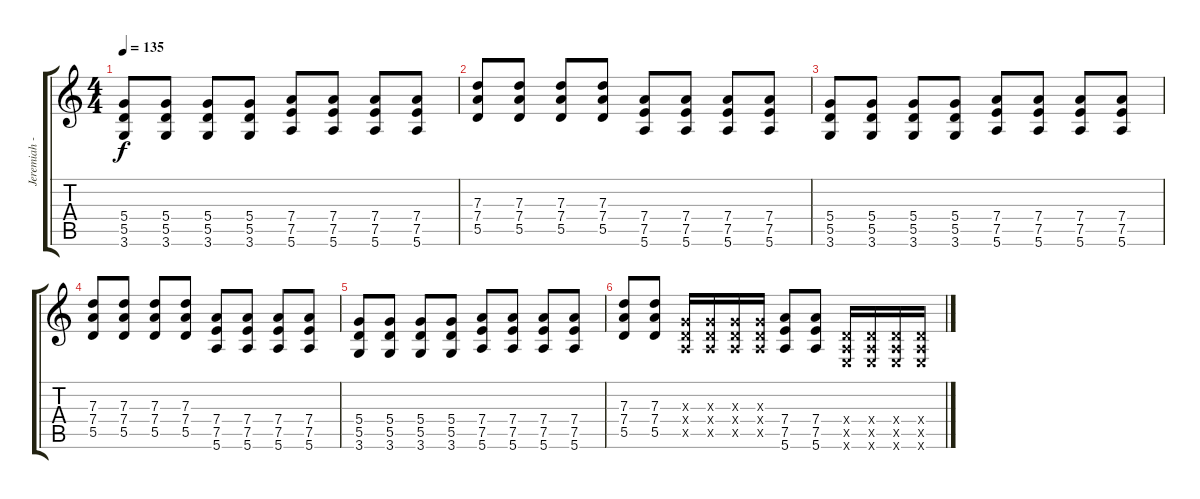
\track ("Jeremiah - guitare 1" "Jeremiah -") {instrument distortionguitar}
\staff {score tabs}
\tuning (E4 B3 G3 D3 A2 E2) {hide}
\ts (4 4)
\tempo 135
\clef g2
\ks c
(5.4 5.5 3.6).8{dy f} (5.4 5.5 3.6).8 (5.4 5.5 3.6).8 (5.4 5.5 3.6).8 (7.4 7.5 5.6).8 (7.4 7.5 5.6).8 (7.4 7.5 5.6).8 (7.4 7.5 5.6).8 |
(7.3 7.4 5.5).8 (7.3 7.4 5.5).8 (7.3 7.4 5.5).8 (7.3 7.4 5.5).8 (7.4 7.5 5.6).8 (7.4 7.5 5.6).8 (7.4 7.5 5.6).8 (7.4 7.5 5.6).8 |
(5.4 5.5 3.6).8 (5.4 5.5 3.6).8 (5.4 5.5 3.6).8 (5.4 5.5 3.6).8 (7.4 7.5 5.6).8 (7.4 7.5 5.6).8 (7.4 7.5 5.6).8 (7.4 7.5 5.6).8 |
(7.3 7.4 5.5).8 (7.3 7.4 5.5).8 (7.3 7.4 5.5).8 (7.3 7.4 5.5).8 (7.4 7.5 5.6).8 (7.4 7.5 5.6).8 (7.4 7.5 5.6).8 (7.4 7.5 5.6).8 |
(5.4 5.5 3.6).8 (5.4 5.5 3.6).8 (5.4 5.5 3.6).8 (5.4 5.5 3.6).8 (7.4 7.5 5.6).8 (7.4 7.5 5.6).8 (7.4 7.5 5.6).8 (7.4 7.5 5.6).8 |
(7.3 7.4 5.5).8 (7.3 7.4 5.5).8 (0.3{x} 0.4{x} 0.5{x}).16 (0.3{x} 0.4{x} 0.5{x}).16 (0.3{x} 0.4{x} 0.5{x}).16 (0.3{x} 0.4{x} 0.5{x}).16 (7.4 7.5 5.6).8 (7.4 7.5 5.6).8 (0.4{x} 0.5{x} 0.6{x}).16 (0.4{x} 0.5{x} 0.6{x}).16 (0.4{x} 0.5{x} 0.6{x}).16 (0.4{x} 0.5{x} 0.6{x}).16
